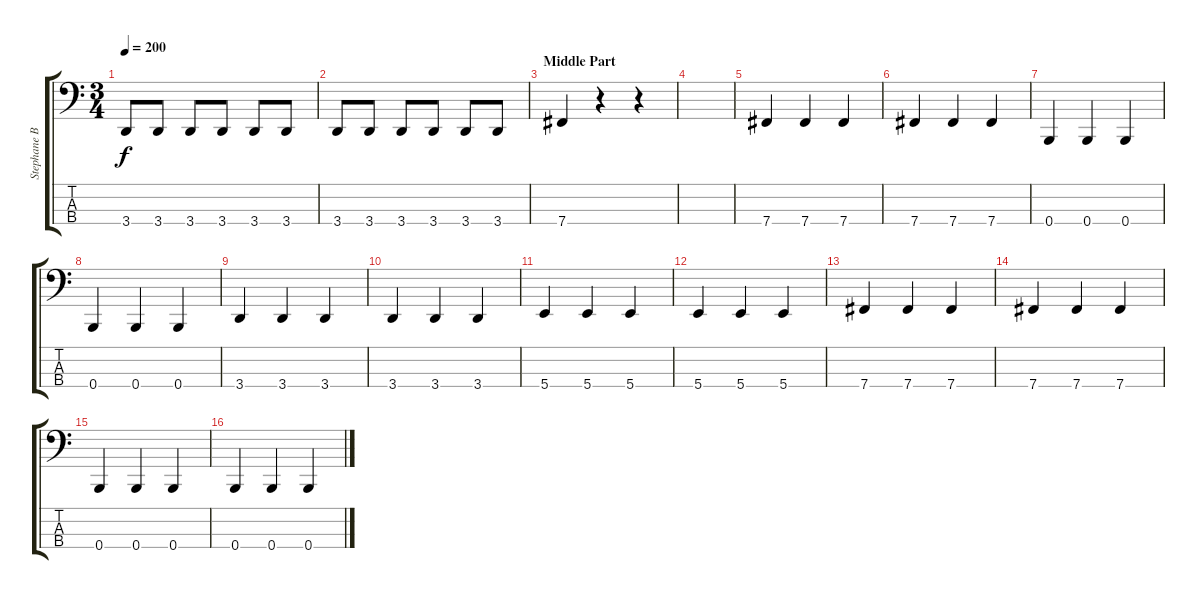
\track ("Stephane Barbe" "Stephane B") {instrument electricbasspick}
\staff {score tabs}
\tuning (D2 A1 E1 B0) {hide}
\ts (3 4)
\tempo 200
\clef f4
\ks c
3.4.8{dy f} 3.4.8 3.4.8 3.4.8 3.4.8 3.4.8 |
3.4.8 3.4.8 3.4.8 3.4.8 3.4.8 3.4.8 |
\section ("" "Middle Part")
7.4.4 r.4 r.4 |
|
7.4.4 7.4.4 7.4.4 |
7.4.4 7.4.4 7.4.4 |
0.4.4 0.4.4 0.4.4 |
0.4.4 0.4.4 0.4.4 |
3.4.4 3.4.4 3.4.4 |
3.4.4 3.4.4 3.4.4 |
\section ("" "")
5.4.4 5.4.4 5.4.4 |
5.4.4 5.4.4 5.4.4 |
7.4.4 7.4.4 7.4.4 |
7.4.4 7.4.4 7.4.4 |
0.4.4 0.4.4 0.4.4 |
0.4.4 0.4.4 0.4.4
